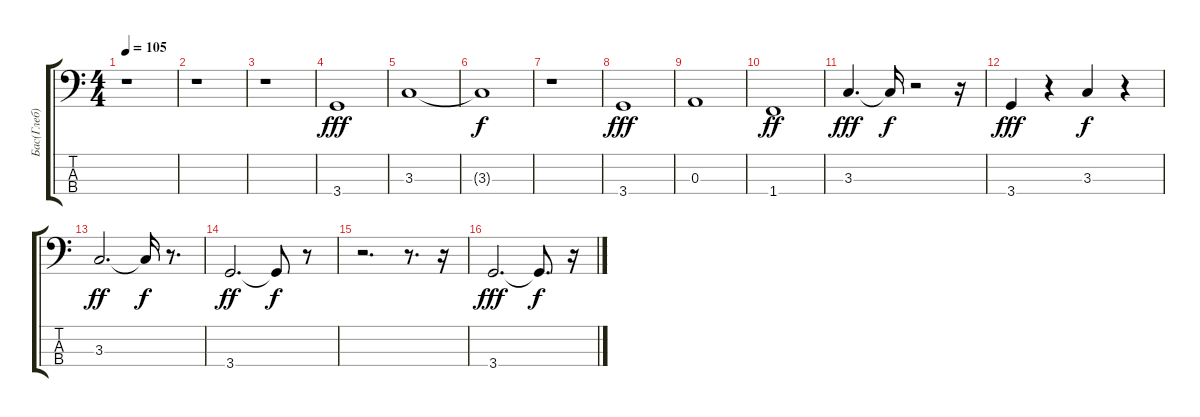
\track ("Бас(Глеб)" "Бас(Глеб)") {instrument electricbassfinger}
\staff {score tabs}
\tuning (G2 D2 A1 E1) {hide}
\ts (4 4)
\tempo 105
\clef f4
\ks c
r.1{dy fff} |
r.1 |
r.1 |
3.4.1 |
3.3.1 |
3.3{t}.1{dy f} |
r.1 |
3.4.1{dy fff} |
0.3.1 |
1.4.1{dy ff} |
3.3.4{d dy fff} 3.3{t}.16{dy f} r.2 r.16 |
3.4.4{dy fff} r.4 3.3.4{dy f} r.4 |
3.3.2{d dy ff} 3.3{t}.16{dy f} r.8{d} |
3.4.2{d dy ff} 3.4{t}.8{dy f} r.8 |
r.2{d} r.8{d} r.16 |
3.4.2{d dy fff} 3.4{t}.8{d dy f} r.16
